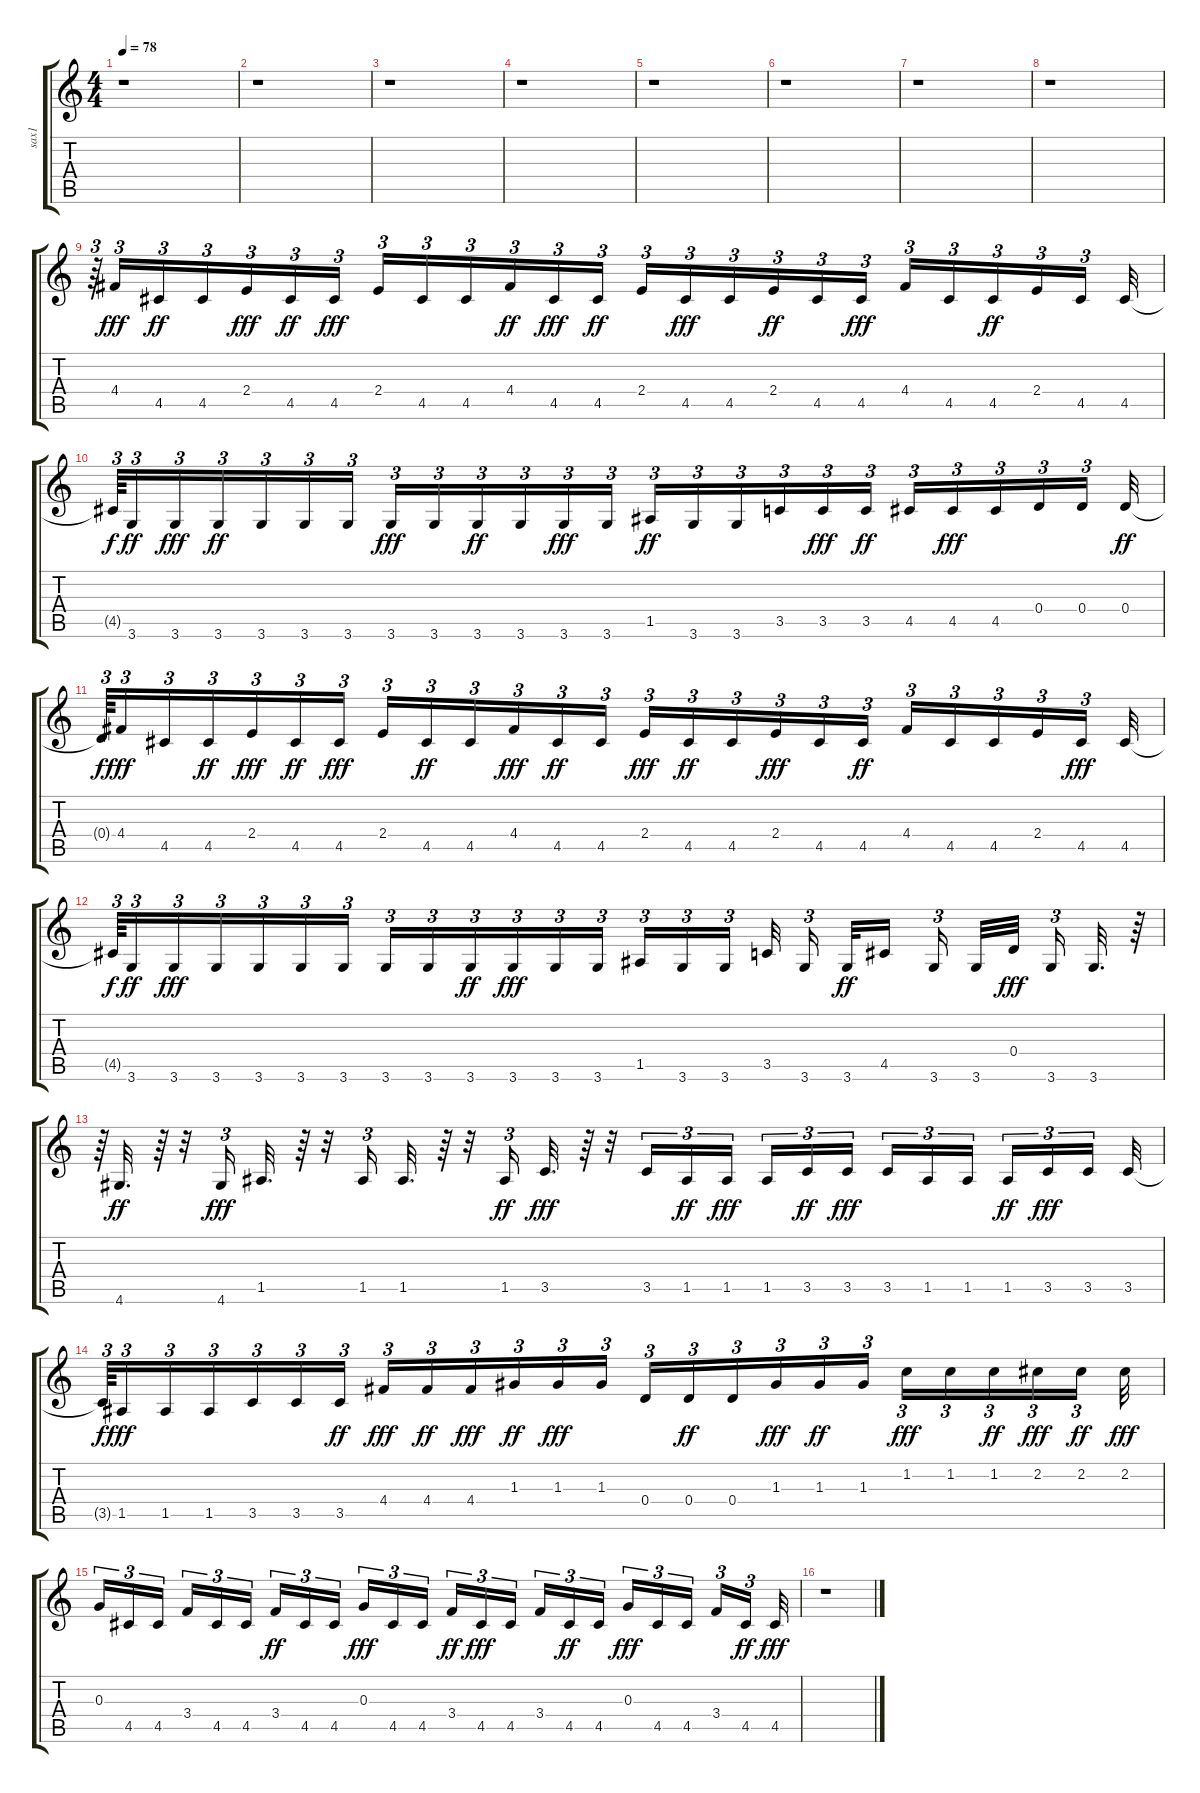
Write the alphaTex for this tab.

\track ("sax1" "sax1") {instrument distortionguitar}
\staff {score tabs}
\tuning (E4 B3 G3 D3 A2 E2) {hide}
\ts (4 4)
\tempo 78
\clef g2
\ks c
r.1{dy f} |
r.1 |
r.1 |
r.1 |
r.1 |
r.1 |
r.1 |
r.1 |
r.64{tu (3 2)} 4.4.16{tu (3 2) dy fff balance 8} 4.5.16{tu (3 2) dy ff} 4.5.16{tu (3 2)} 2.4.16{tu (3 2) dy fff} 4.5.16{tu (3 2) dy ff} 4.5.16{tu (3 2) dy fff} 2.4.16{tu (3 2)} 4.5.16{tu (3 2)} 4.5.16{tu (3 2)} 4.4.16{tu (3 2) dy ff} 4.5.16{tu (3 2) dy fff} 4.5.16{tu (3 2) dy ff} 2.4.16{tu (3 2)} 4.5.16{tu (3 2) dy fff} 4.5.16{tu (3 2)} 2.4.16{tu (3 2) dy ff} 4.5.16{tu (3 2)} 4.5.16{tu (3 2) dy fff} 4.4.16{tu (3 2)} 4.5.16{tu (3 2)} 4.5.16{tu (3 2) dy ff} 2.4.16{tu (3 2)} 4.5.16{tu (3 2) beam splitsecondary} 4.5.32 |
4.5{t}.64{tu (3 2) dy f} 3.6.16{tu (3 2) dy ff} 3.6.16{tu (3 2) dy fff} 3.6.16{tu (3 2) dy ff} 3.6.16{tu (3 2)} 3.6.16{tu (3 2)} 3.6.16{tu (3 2)} 3.6.16{tu (3 2) dy fff} 3.6.16{tu (3 2)} 3.6.16{tu (3 2) dy ff} 3.6.16{tu (3 2)} 3.6.16{tu (3 2) dy fff} 3.6.16{tu (3 2)} 1.5.16{tu (3 2) dy ff} 3.6.16{tu (3 2)} 3.6.16{tu (3 2)} 3.5.16{tu (3 2)} 3.5.16{tu (3 2) dy fff} 3.5.16{tu (3 2) dy ff} 4.5.16{tu (3 2)} 4.5.16{tu (3 2) dy fff} 4.5.16{tu (3 2)} 0.4.16{tu (3 2)} 0.4.16{tu (3 2) beam splitsecondary} 0.4.32{dy ff} |
0.4{t}.64{tu (3 2) dy f} 4.4.16{tu (3 2) dy fff} 4.5.16{tu (3 2)} 4.5.16{tu (3 2) dy ff} 2.4.16{tu (3 2) dy fff} 4.5.16{tu (3 2) dy ff} 4.5.16{tu (3 2) dy fff} 2.4.16{tu (3 2)} 4.5.16{tu (3 2) dy ff} 4.5.16{tu (3 2)} 4.4.16{tu (3 2) dy fff} 4.5.16{tu (3 2) dy ff} 4.5.16{tu (3 2)} 2.4.16{tu (3 2) dy fff} 4.5.16{tu (3 2) dy ff} 4.5.16{tu (3 2)} 2.4.16{tu (3 2) dy fff} 4.5.16{tu (3 2)} 4.5.16{tu (3 2) dy ff} 4.4.16{tu (3 2)} 4.5.16{tu (3 2)} 4.5.16{tu (3 2)} 2.4.16{tu (3 2)} 4.5.16{tu (3 2) dy fff beam splitsecondary} 4.5.32 |
4.5{t}.64{tu (3 2) dy f} 3.6.16{tu (3 2) dy ff} 3.6.16{tu (3 2) dy fff} 3.6.16{tu (3 2)} 3.6.16{tu (3 2)} 3.6.16{tu (3 2)} 3.6.16{tu (3 2)} 3.6.16{tu (3 2)} 3.6.16{tu (3 2)} 3.6.16{tu (3 2) dy ff} 3.6.16{tu (3 2) dy fff} 3.6.16{tu (3 2)} 3.6.16{tu (3 2)} 1.5.16{tu (3 2)} 3.6.16{tu (3 2)} 3.6.16{tu (3 2) beam splitsecondary} 3.5.32{beam splitsecondary} 3.6.16{tu (3 2) beam splitsecondary} 3.6.32{dy ff} 4.5.16 3.6.16{tu (3 2) beam splitsecondary} 3.6.32 0.4.32{dy fff beam splitsecondary} 3.6.16{tu (3 2)} 3.6.32{d} r.64 |
r.64{tu (3 2)} 4.6.32{d dy ff} r.64 r.32 4.6.16{tu (3 2) dy fff} 1.5.32{d} r.64 r.32 1.5.16{tu (3 2)} 1.5.32{d} r.64 r.32 1.5.16{tu (3 2) dy ff} 3.5.32{d dy fff} r.64 r.32 3.5.16{tu (3 2)} 1.5.16{tu (3 2) dy ff} 1.5.16{tu (3 2) dy fff beam splitsecondary} 1.5.16{tu (3 2)} 3.5.16{tu (3 2) dy ff} 3.5.16{tu (3 2) dy fff} 3.5.16{tu (3 2)} 1.5.16{tu (3 2)} 1.5.16{tu (3 2) beam splitsecondary} 1.5.16{tu (3 2) dy ff} 3.5.16{tu (3 2) dy fff} 3.5.16{tu (3 2)} 3.5.32 |
3.5{t}.64{tu (3 2) dy f} 1.5.16{tu (3 2) dy fff} 1.5.16{tu (3 2)} 1.5.16{tu (3 2)} 3.5.16{tu (3 2)} 3.5.16{tu (3 2)} 3.5.16{tu (3 2) dy ff} 4.4.16{tu (3 2) dy fff} 4.4.16{tu (3 2) dy ff} 4.4.16{tu (3 2) dy fff} 1.3.16{tu (3 2) dy ff} 1.3.16{tu (3 2) dy fff} 1.3.16{tu (3 2)} 0.4.16{tu (3 2)} 0.4.16{tu (3 2) dy ff} 0.4.16{tu (3 2)} 1.3.16{tu (3 2) dy fff} 1.3.16{tu (3 2) dy ff} 1.3.16{tu (3 2)} 1.2.16{tu (3 2) dy fff} 1.2.16{tu (3 2)} 1.2.16{tu (3 2) dy ff} 2.2.16{tu (3 2) dy fff} 2.2.16{tu (3 2) dy ff beam splitsecondary} 2.2.32{dy fff} |
0.3.16{tu (3 2)} 4.5.16{tu (3 2)} 4.5.16{tu (3 2) beam splitsecondary} 3.4.16{tu (3 2)} 4.5.16{tu (3 2)} 4.5.16{tu (3 2)} 3.4.16{tu (3 2) dy ff} 4.5.16{tu (3 2)} 4.5.16{tu (3 2) beam splitsecondary} 0.3.16{tu (3 2) dy fff} 4.5.16{tu (3 2)} 4.5.16{tu (3 2)} 3.4.16{tu (3 2) dy ff} 4.5.16{tu (3 2) dy fff} 4.5.16{tu (3 2) beam splitsecondary} 3.4.16{tu (3 2)} 4.5.16{tu (3 2) dy ff} 4.5.16{tu (3 2)} 0.3.16{tu (3 2) dy fff} 4.5.16{tu (3 2)} 4.5.16{tu (3 2) beam splitsecondary} 3.4.16{tu (3 2)} 4.5.16{tu (3 2) dy ff beam splitsecondary} 4.5.32{dy fff} |
r.1
